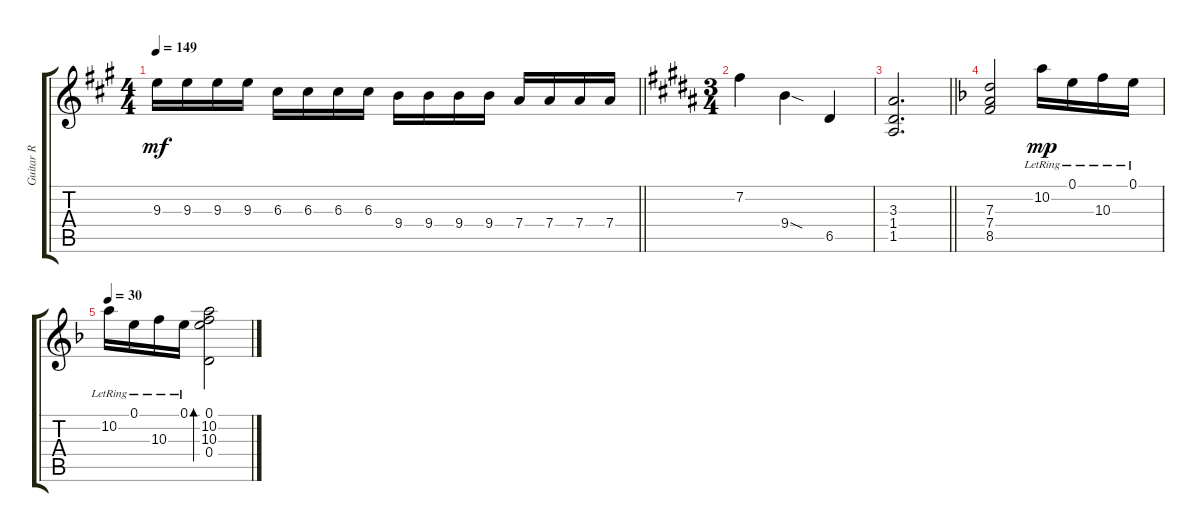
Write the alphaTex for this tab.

\track ("Guitar R" "Guitar R") {instrument distortionguitar}
\staff {score tabs}
\tuning (E4 B3 G3 D3 A2 E2) {hide}
\ts (4 4)
\tempo 149
\clef g2
\barLineRight lightlight
\ks a
9.3.16{dy mf} 9.3.16 9.3.16 9.3.16 6.3.16 6.3.16 6.3.16 6.3.16 9.4.16 9.4.16 9.4.16 9.4.16 7.4.16 7.4.16 7.4.16 7.4.16 |
\ts (3 4)
\ks b
7.2.4 9.4{sod}.4 6.5.4 |
\barLineRight lightlight
(3.3 1.4 1.5).2{d} |
\ks f
(7.3 7.4 8.5).2 10.2{lr}.16{dy mp} 0.1{lr}.16 10.3{lr}.16 0.1{lr}.16 |
\tempo 30
10.2{lr}.16 0.1{lr}.16 10.3{lr}.16 0.1{lr}.16 (0.1 10.2 10.3 0.4).2{bd 30}
